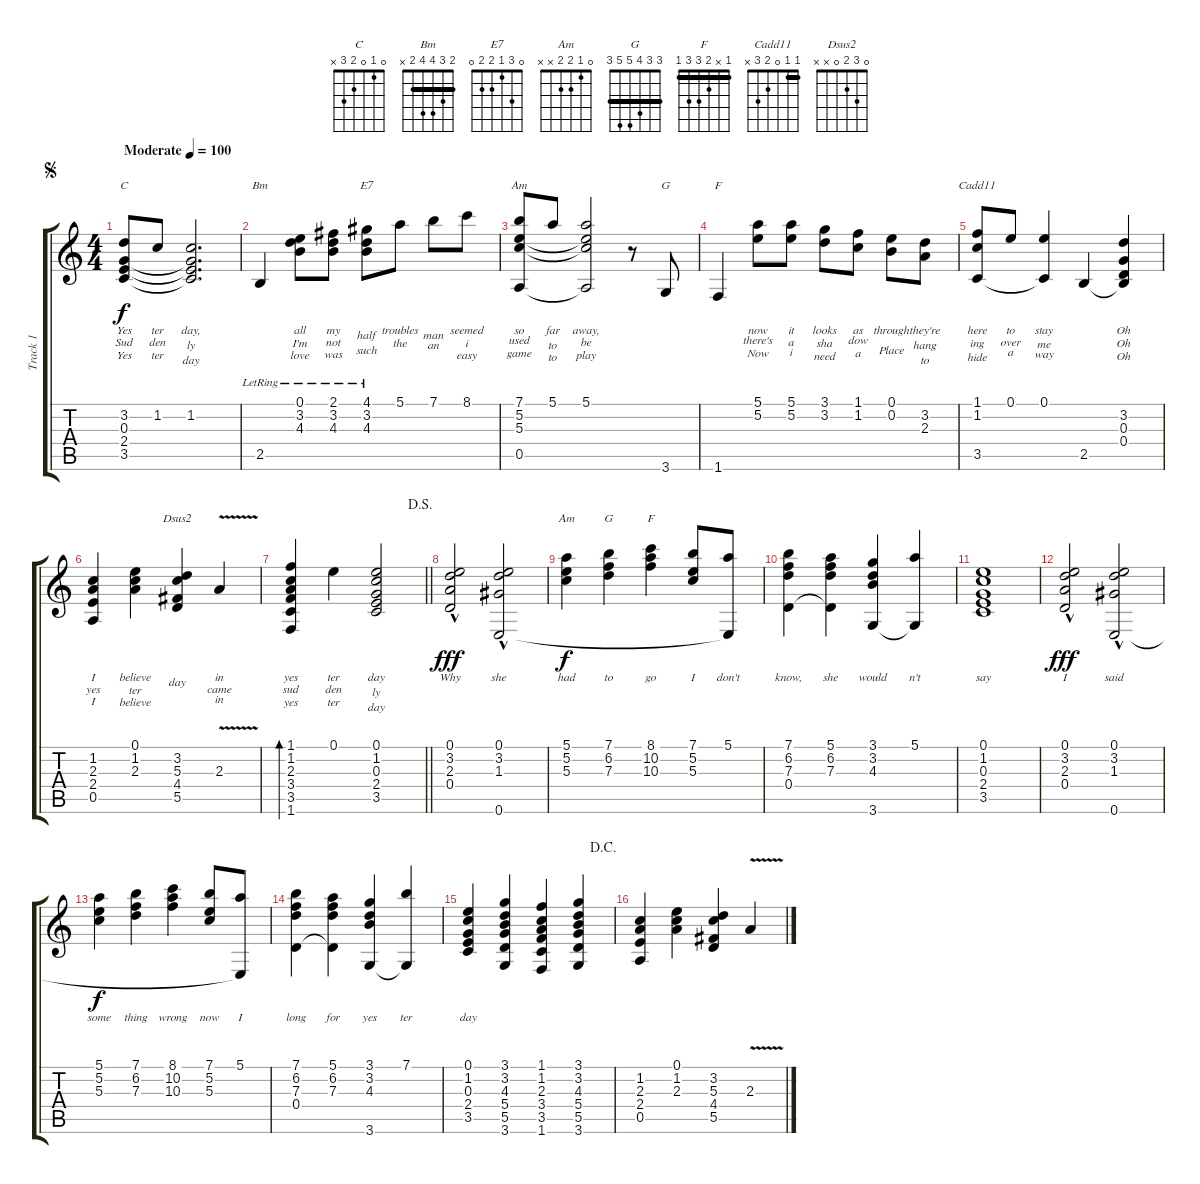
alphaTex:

\track ("Track 1" "Track 1") {solo instrument electricguitarjazz}
\staff {score tabs}
\tuning (E4 B3 G3 D3 A2 E2) {hide}
\chord ("C" 0 1 0 2 3 x)
\chord ("Bm" 2 3 4 4 2 x) {barre 2}
\chord ("E7" 0 3 1 2 2 0)
\chord ("Am" 0 1 2 2 0 x)
\chord ("G" 3 3 0 0 2 3) {barre 3}
\chord ("F" 1 1 2 3 3 1) {barre 1}
\chord ("Cadd11" 1 1 0 2 3 x) {barre 1}
\chord ("Dsus2" 0 3 2 0 x x)
\chord ("Am" 0 1 2 2 x x)
\chord ("G" 3 3 4 5 5 3) {barre 3}
\chord ("F" 1 x 2 3 3 1) {barre 1}
\ts (4 4)
\jump segno
\tempo (100 "Moderate")
\clef g2
\ks c
(3.2 0.3 2.4 3.5).8{ch "C" lyrics (0 "Yes") lyrics (1 "Sud") lyrics (2 "Yes") lyrics (3 "") lyrics (4 "") dy f instrument electricguitarjazz} 1.2.8{lyrics (0 "ter") lyrics (1 "den") lyrics (2 "ter") lyrics (3 "") lyrics (4 "")} (1.2 0.3{t} 2.4{t} 3.5{t}).2{d lyrics (0 "day,") lyrics (1 "ly") lyrics (2 "day") lyrics (3 "") lyrics (4 "")} |
2.5{lr}.4{ch "Bm" lyrics (0 "") lyrics (1 "") lyrics (2 "") lyrics (3 "") lyrics (4 "")} (0.1{lr} 3.2{lr} 4.3{lr}).8{lyrics (0 "all") lyrics (1 "I'm") lyrics (2 "love") lyrics (3 "") lyrics (4 "")} (2.1{lr} 3.2{lr} 4.3{lr}).8{lyrics (0 "my") lyrics (1 "not") lyrics (2 "was") lyrics (3 "") lyrics (4 "")} (4.1{lr} 3.2 4.3{lr}).8{ch "E7" lyrics (0 "") lyrics (1 "half") lyrics (2 "such") lyrics (3 "") lyrics (4 "")} 5.1.8{lyrics (0 "troubles") lyrics (1 "the") lyrics (2 "") lyrics (3 "") lyrics (4 "")} 7.1.8{lyrics (0 "") lyrics (1 "man") lyrics (2 "an") lyrics (3 "") lyrics (4 "")} 8.1.8{lyrics (0 "seemed") lyrics (1 "i") lyrics (2 "easy") lyrics (3 "") lyrics (4 "")} |
(7.1 5.2 5.3 0.5).8{ch "Am" lyrics (0 "so") lyrics (1 "used") lyrics (2 "game") lyrics (3 "") lyrics (4 "")} 5.1.8{lyrics (0 "far") lyrics (1 "to") lyrics (2 "to") lyrics (3 "") lyrics (4 "")} (5.1 5.2{t} 5.3{t} 0.5{t}).2{lyrics (0 "away,") lyrics (1 "be") lyrics (2 "play") lyrics (3 "") lyrics (4 "")} r.8 3.6.8{ch "G" lyrics (0 "") lyrics (1 "") lyrics (2 "") lyrics (3 "") lyrics (4 "")} |
1.6.4{ch "F" lyrics (0 "") lyrics (1 "") lyrics (2 "") lyrics (3 "") lyrics (4 "")} (5.1 5.2).8{lyrics (0 "now") lyrics (1 "there's") lyrics (2 "Now") lyrics (3 "") lyrics (4 "")} (5.1 5.2).8{lyrics (0 "it") lyrics (1 "a") lyrics (2 "i") lyrics (3 "") lyrics (4 "")} (3.1 3.2).8{lyrics (0 "looks") lyrics (1 "sha") lyrics (2 "need") lyrics (3 "") lyrics (4 "")} (1.1 1.2).8{lyrics (0 "as") lyrics (1 "dow") lyrics (2 "a") lyrics (3 "") lyrics (4 "")} (0.1 0.2).8{lyrics (0 "through") lyrics (1 "") lyrics (2 "Place") lyrics (3 "") lyrics (4 "")} (3.2 2.3).8{lyrics (0 "they're") lyrics (1 "hang") lyrics (2 "to") lyrics (3 "") lyrics (4 "")} |
(1.1 1.2 3.5).8{ch "Cadd11" lyrics (0 "here") lyrics (1 "ing") lyrics (2 "hide") lyrics (3 "") lyrics (4 "")} 0.1.8{lyrics (0 "to") lyrics (1 "over") lyrics (2 "a") lyrics (3 "") lyrics (4 "")} (0.1 3.5{t}).4{lyrics (0 "stay") lyrics (1 "me") lyrics (2 "way") lyrics (3 "") lyrics (4 "")} 2.5.4{lyrics (0 "") lyrics (1 "") lyrics (2 "") lyrics (3 "") lyrics (4 "")} (3.2 0.3 0.4 2.5{t}).4{lyrics (0 "Oh") lyrics (1 "Oh") lyrics (2 "Oh") lyrics (3 "") lyrics (4 "")} |
(1.2 2.3 2.4 0.5).4{lyrics (0 "I") lyrics (1 "yes") lyrics (2 "I") lyrics (3 "") lyrics (4 "")} (0.1 1.2 2.3).4{lyrics (0 "believe") lyrics (1 "ter") lyrics (2 "believe") lyrics (3 "") lyrics (4 "")} (3.2 5.3 4.4 5.5).4{ch "Dsus2" lyrics (0 "") lyrics (1 "day") lyrics (2 "") lyrics (3 "") lyrics (4 "")} 2.3{v}.4{lyrics (0 "in") lyrics (1 "came") lyrics (2 "in") lyrics (3 "") lyrics (4 "")} |
\jump dalsegno
\barLineRight lightlight
(1.1 1.2 2.3 3.4 3.5 1.6).4{bd 60 lyrics (0 "yes") lyrics (1 "sud") lyrics (2 "yes") lyrics (3 "") lyrics (4 "")} 0.1.4{lyrics (0 "ter") lyrics (1 "den") lyrics (2 "ter") lyrics (3 "") lyrics (4 "")} (0.1 1.2 0.3 2.4 3.5).2{lyrics (0 "day") lyrics (1 "ly") lyrics (2 "day") lyrics (3 "") lyrics (4 "")} |
(0.1{hac} 3.2{hac} 2.3{hac} 0.4{hac}).2{lyrics (0 "Why") lyrics (1 "") lyrics (2 "") lyrics (3 "") lyrics (4 "") dy fff} (0.1{hac} 3.2{hac} 1.3{hac} 0.6{hac}).2{lyrics (0 "she") lyrics (1 "") lyrics (2 "") lyrics (3 "") lyrics (4 "")} |
(5.1 5.2 5.3).4{ch "Am" lyrics (0 "had") lyrics (1 "") lyrics (2 "") lyrics (3 "") lyrics (4 "") dy f} (7.1 6.2 7.3).4{ch "G" lyrics (0 "to") lyrics (1 "") lyrics (2 "") lyrics (3 "") lyrics (4 "")} (8.1 10.2 10.3).4{ch "F" lyrics (0 "go") lyrics (1 "") lyrics (2 "") lyrics (3 "") lyrics (4 "")} (7.1 5.2 5.3).8{lyrics (0 "I") lyrics (1 "") lyrics (2 "") lyrics (3 "") lyrics (4 "")} (5.1 0.6{t}).8{lyrics (0 "don't") lyrics (1 "") lyrics (2 "") lyrics (3 "") lyrics (4 "")} |
(7.1 6.2 7.3 0.4).4{lyrics (0 "know,") lyrics (1 "") lyrics (2 "") lyrics (3 "") lyrics (4 "")} (5.1 6.2 7.3 0.4{t}).4{lyrics (0 "she") lyrics (1 "") lyrics (2 "") lyrics (3 "") lyrics (4 "")} (3.1 3.2 4.3 3.6).4{lyrics (0 "would") lyrics (1 "") lyrics (2 "") lyrics (3 "") lyrics (4 "")} (5.1 3.6{t}).4{lyrics (0 "n't") lyrics (1 "") lyrics (2 "") lyrics (3 "") lyrics (4 "")} |
(0.1 1.2 0.3 2.4 3.5).1{lyrics (0 "say") lyrics (1 "") lyrics (2 "") lyrics (3 "") lyrics (4 "")} |
(0.1{hac} 3.2{hac} 2.3{hac} 0.4{hac}).2{lyrics (0 "I") lyrics (1 "") lyrics (2 "") lyrics (3 "") lyrics (4 "") dy fff} (0.1{hac} 3.2{hac} 1.3{hac} 0.6{hac}).2{lyrics (0 "said") lyrics (1 "") lyrics (2 "") lyrics (3 "") lyrics (4 "")} |
(5.1 5.2 5.3).4{lyrics (0 "some") lyrics (1 "") lyrics (2 "") lyrics (3 "") lyrics (4 "") dy f} (7.1 6.2 7.3).4{lyrics (0 "thing") lyrics (1 "") lyrics (2 "") lyrics (3 "") lyrics (4 "")} (8.1 10.2 10.3).4{lyrics (0 "wrong") lyrics (1 "") lyrics (2 "") lyrics (3 "") lyrics (4 "")} (7.1 5.2 5.3).8{lyrics (0 "now") lyrics (1 "") lyrics (2 "") lyrics (3 "") lyrics (4 "")} (5.1 0.6{t}).8{lyrics (0 "I") lyrics (1 "") lyrics (2 "") lyrics (3 "") lyrics (4 "")} |
(7.1 6.2 7.3 0.4).4{lyrics (0 "long") lyrics (1 "") lyrics (2 "") lyrics (3 "") lyrics (4 "")} (5.1 6.2 7.3 0.4{t}).4{lyrics (0 "for") lyrics (1 "") lyrics (2 "") lyrics (3 "") lyrics (4 "")} (3.1 3.2 4.3 3.6).4{lyrics (0 "yes") lyrics (1 "") lyrics (2 "") lyrics (3 "") lyrics (4 "")} (7.1 3.6{t}).4{lyrics (0 "ter") lyrics (1 "") lyrics (2 "") lyrics (3 "") lyrics (4 "")} |
\jump dacapo
(0.1 1.2 0.3 2.4 3.5).4{lyrics (0 "day") lyrics (1 "") lyrics (2 "") lyrics (3 "") lyrics (4 "")} (3.1 3.2 4.3 5.4 5.5 3.6).4 (1.1 1.2 2.3 3.4 3.5 1.6).4 (3.1 3.2 4.3 5.4 5.5 3.6).4 |
(1.2 2.3 2.4 0.5).4 (0.1 1.2 2.3).4 (3.2 5.3 4.4 5.5).4 2.3{v}.4
